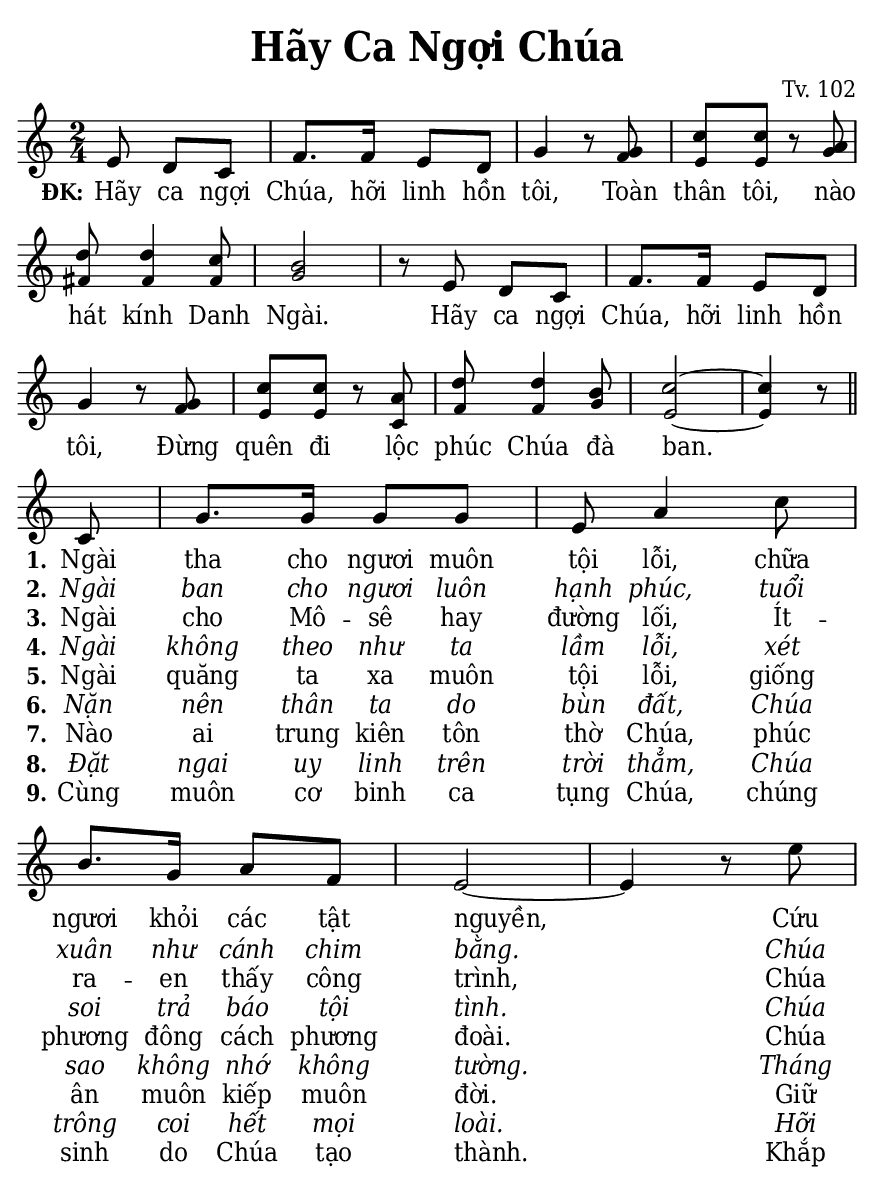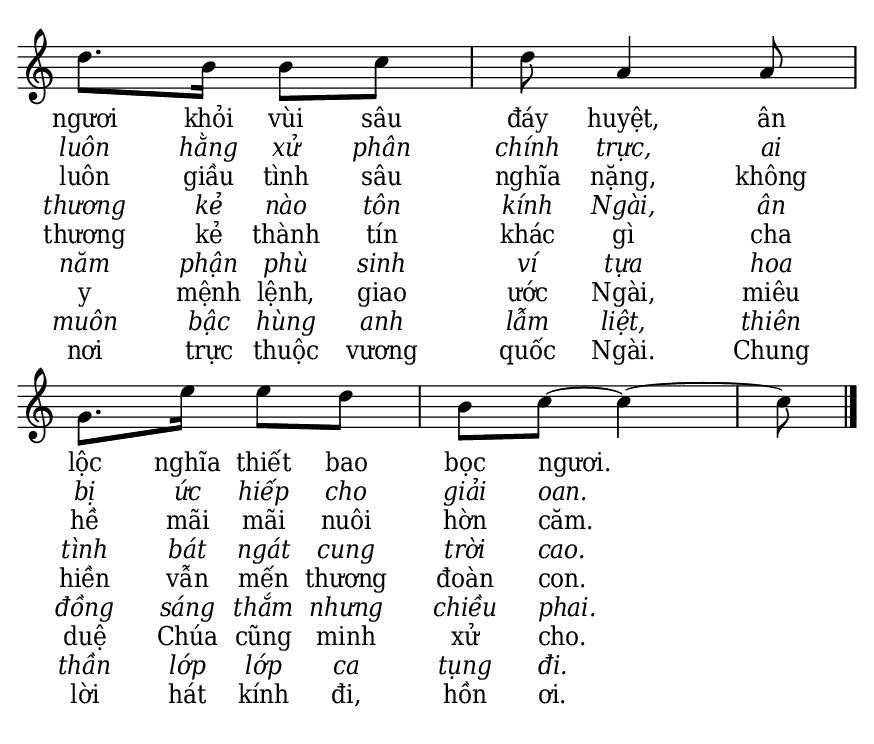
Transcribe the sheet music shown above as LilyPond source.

% Cài đặt chung\
\version "2.22.1"
\include "english.ly"

\header {
  title = \markup { \fontsize #1 "Hãy Ca Ngợi Chúa" }
  composer = "Tv. 102"
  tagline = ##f
}

% Nhạc phiên khúc
nhacPhienKhucSop = \relative c' {
  \partial 4. e8 d c |
  f8. f16 e8 d |
  g4 r8 g |
  c c r a |
  d d4 c8 |
  b2 |
  r8 e, d c |
  f8. f16 e8 d |
  g4 r8 g |
  c c r a |
  d d4 b8 |
  c2 ~ |
  c4 r8 \bar "||" \break
  
  c,8 |
  g'8. g16 g8 g |
  e a4 c8 |
  b8. g16 a8 f |
  e2 ~ |
  e4 r8 e' |
  d8. b16 b8 c |
  d a4 a8 |
  g8. e'16 e8 d |
  b c ~ c4 ~ |
  c8 \bar "|."
}

nhacPhienKhucAlto = \relative c' {
  e8 d c |
  f8. f16 e8 d |
  g4 r8 f |
  e e r g |
  fs fs4 fs8 |
  g2 |
  r8 e d c |
  f8. f16 e8 d |
  g4 r8 f |
  e e r c |
  f f4 g8 |
  e2 ~ |
  e4 r8
}

% Lời phiên khúc
loiPhienKhucSop = \lyrics {
  \set stanza = "ĐK:"
  Hãy ca ngợi Chúa, hỡi linh hồn tôi,
  Toàn thân tôi, nào hát kính Danh Ngài.
  Hãy ca ngợi Chúa, hỡi linh hồn tôi,
  Đừng quên đi lộc phúc Chúa đà ban.
  <<
    {
      \set stanza = "1."
      Ngài tha cho ngươi muôn tội lỗi,
      chữa ngươi khỏi các tật nguyền,
      Cứu ngươi khỏi vùi sâu đáy huyệt,
      ân lộc nghĩa thiết bao bọc ngươi.
    }
    \new Lyrics {
	    \set associatedVoice = "beSop"
	    \set stanza = "2."
      \override Lyrics.LyricText.font-shape = #'italic
	    Ngài ban cho ngươi luôn hạnh phúc,
	    tuổi xuân như cánh chim bằng.
	    Chúa luôn hằng xử phân chính trực,
	    ai bị ức hiếp cho giải oan.
    }
    \new Lyrics {
	    \set associatedVoice = "beSop"
	    \set stanza = "3."
	    Ngài cho Mô -- sê hay đường lối,
	    Ít -- ra -- en thấy công trình,
	    Chúa luôn giầu tình sâu nghĩa nặng,
	    không hề mãi mãi nuôi hờn căm.
    }
    \new Lyrics {
	    \set associatedVoice = "beSop"
	    \set stanza = "4."
      \override Lyrics.LyricText.font-shape = #'italic
	    Ngài không theo như ta lầm lỗi,
	    xét soi trả báo tội tình.
	    Chúa thương kẻ nào tôn kính Ngài,
	    ân tình bát ngát cung trời cao.
    }
    \new Lyrics {
	    \set associatedVoice = "beSop"
	    \set stanza = "5."
	    Ngài quăng ta xa muôn tội lỗi,
	    giống phương đông cách phương đoài.
	    Chúa thương kẻ thành tín
	    khác gì cha hiền vẫn mến thương đoàn con.
    }
    \new Lyrics {
	    \set associatedVoice = "beSop"
	    \set stanza = "6."
      \override Lyrics.LyricText.font-shape = #'italic
	    Nặn nên thân ta do bùn đất,
	    Chúa sao không nhớ không tường.
	    Tháng năm phận phù sinh
	    ví tựa hoa đồng sáng thắm nhưng chiều phai.
    }
    \new Lyrics {
	    \set associatedVoice = "beSop"
	    \set stanza = "7."
	    Nào ai trung kiên tôn thờ Chúa,
	    phúc ân muôn kiếp muôn đời.
	    Giữ y mệnh lệnh, giao ước Ngài,
	    miêu duệ Chúa cũng minh xử cho.
    }
    \new Lyrics {
	    \set associatedVoice = "beSop"
	    \set stanza = "8."
      \override Lyrics.LyricText.font-shape = #'italic
	    Đặt ngai uy linh trên trời thẳm,
	    Chúa trông coi hết mọi loài.
	    Hỡi muôn bậc hùng anh lẫm liệt,
	    thiên thần lớp lớp ca tụng đi.
    }
    \new Lyrics {
	    \set associatedVoice = "beSop"
	    \set stanza = "9."
	    Cùng muôn cơ binh ca tụng Chúa,
	    chúng sinh do Chúa tạo thành.
	    Khắp nơi trực thuộc vương quốc Ngài.
	    Chung lời hát kính đi, hồn ơi.
    }
  >>
}

% Dàn trang
\paper {
  #(set-paper-size "a5")
  top-margin = 3\mm
  bottom-margin = 3\mm
  left-margin = 3\mm
  right-margin = 3\mm
  indent = #0
  #(define fonts
	 (make-pango-font-tree "Deja Vu Serif Condensed"
	 		       "Deja Vu Serif Condensed"
			       "Deja Vu Serif Condensed"
			       (/ 20 20)))
  print-page-number = ##f
  system-system-spacing = #'((basic-distance . 0.1) (padding . 2))
  ragged-bottom = ##t
}

TongNhip = {
  \key c \major \time 2/4
  \set Timing.beamExceptions = #'()
  \set Timing.baseMoment = #(ly:make-moment 1/4)
}

% Đổi kích thước nốt cho bè phụ
notBePhu =
#(define-music-function (font-size music) (number? ly:music?)
   (for-some-music
     (lambda (m)
       (if (music-is-of-type? m 'rhythmic-event)
           (begin
             (set! (ly:music-property m 'tweaks)
                   (cons `(font-size . ,font-size)
                         (ly:music-property m 'tweaks)))
             #t)
           #f))
     music)
   music)

\score {
  \new ChoirStaff <<
    \new Staff \with {
        \consists "Merge_rests_engraver"
        printPartCombineTexts = ##f
      }
      <<
      \new Voice \TongNhip \partCombine 
        \nhacPhienKhucSop
        \notBePhu -1 { \nhacPhienKhucAlto }
      \new NullVoice = beSop \nhacPhienKhucSop
      \new Lyrics \lyricsto beSop \loiPhienKhucSop
      >>
  >>
  \layout {
    \override Lyrics.LyricSpace.minimum-distance = #1.5
    \override Score.BarNumber.break-visibility = ##(#f #f #f)
    \override Score.SpacingSpanner.uniform-stretching = ##t
  } 
}
